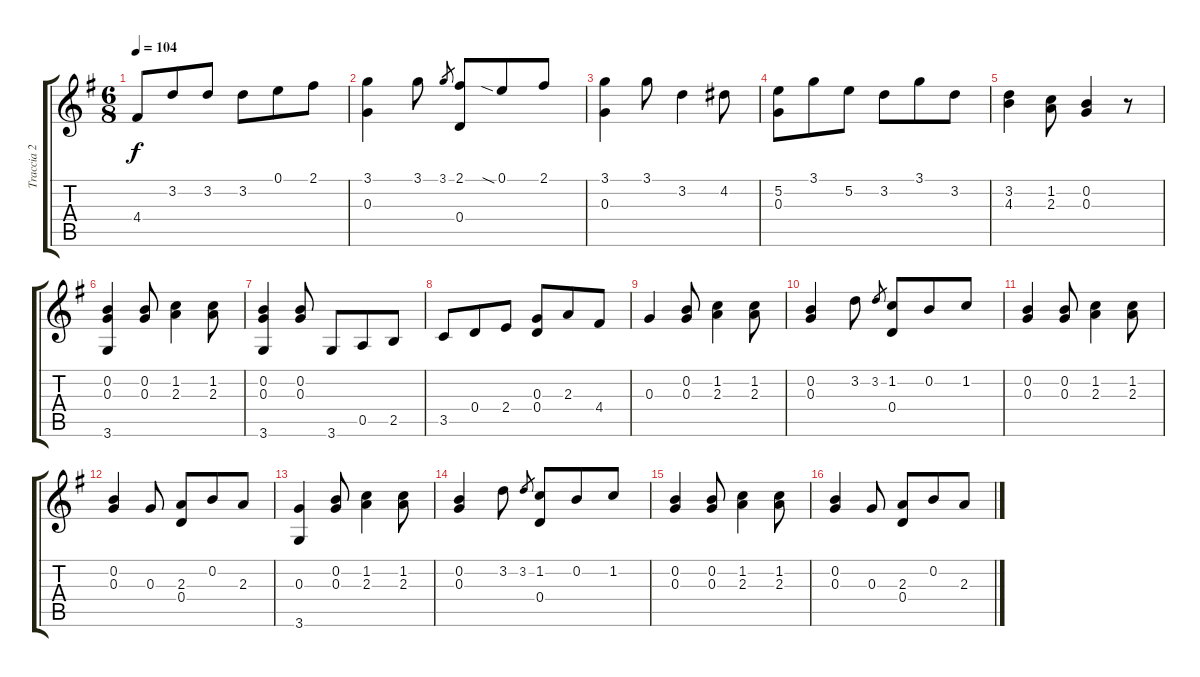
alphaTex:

\track ("Traccia 2" "Traccia 2") {instrument acousticguitarsteel}
\staff {score tabs}
\tuning (E4 B3 G3 D3 A2 E2) {hide}
\ts (6 8)
\tempo 104
\clef g2
\ks g
4.4.8{dy f} 3.2.8 3.2.8 3.2.8 0.1.8 2.1.8 |
(3.1 0.3).4 3.1.8 3.1.8{gr} (2.1 0.4).8 0.1{sia}.8 2.1.8 |
(3.1 0.3).4 3.1.8 3.2.4 4.2.8 |
(5.2 0.3).8 3.1.8 5.2.8 3.2.8 3.1.8 3.2.8 |
(3.2 4.3).4 (1.2 2.3).8 (0.2 0.3).4 r.8 |
(0.2 0.3 3.6).4 (0.2 0.3).8 (1.2 2.3).4 (1.2 2.3).8 |
(0.2 0.3 3.6).4 (0.2 0.3).8 3.6.8 0.5.8 2.5.8 |
3.5.8 0.4.8 2.4.8 (0.3 0.4).8 2.3.8 4.4.8 |
0.3.4 (0.2 0.3).8 (1.2 2.3).4 (1.2 2.3).8 |
(0.2 0.3).4 3.2.8 3.2.8{gr} (1.2 0.4).8 0.2.8 1.2.8 |
(0.2 0.3).4 (0.2 0.3).8 (1.2 2.3).4 (1.2 2.3).8 |
(0.2 0.3).4 0.3.8 (2.3 0.4).8 0.2.8 2.3.8 |
(0.3 3.6).4 (0.2 0.3).8 (1.2 2.3).4 (1.2 2.3).8 |
(0.2 0.3).4 3.2.8 3.2.8{gr} (1.2 0.4).8 0.2.8 1.2.8 |
(0.2 0.3).4 (0.2 0.3).8 (1.2 2.3).4 (1.2 2.3).8 |
(0.2 0.3).4 0.3.8 (2.3 0.4).8 0.2.8 2.3.8
